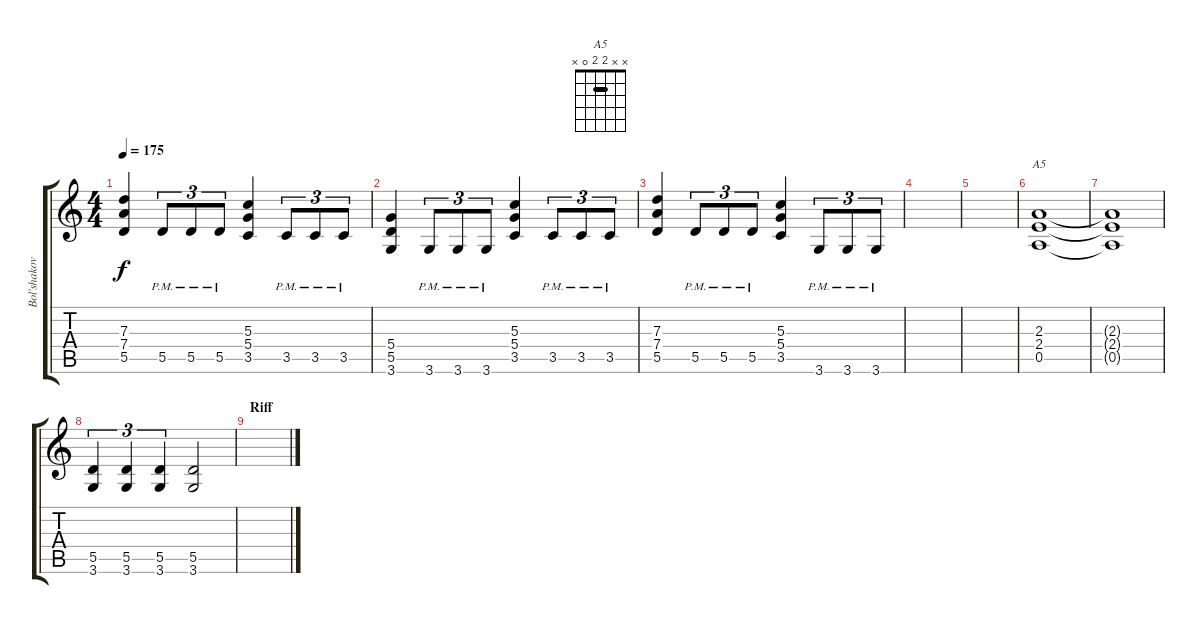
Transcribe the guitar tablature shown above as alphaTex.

\track ("Bol'shakov" "Bol'shakov") {instrument distortionguitar}
\staff {score tabs}
\tuning (E4 B3 G3 D3 A2 E2) {hide}
\chord ("A5" x x 2 2 0 x) {barre 2}
\ts (4 4)
\tempo 175
\clef g2
\ks c
(7.3 7.4 5.5).4{dy f} 5.5{pm}.8{tu (3 2)} 5.5{pm}.8{tu (3 2)} 5.5{pm}.8{tu (3 2)} (5.3 5.4 3.5).4 3.5{pm}.8{tu (3 2)} 3.5{pm}.8{tu (3 2)} 3.5{pm}.8{tu (3 2)} |
(5.4 5.5 3.6).4 3.6{pm}.8{tu (3 2)} 3.6{pm}.8{tu (3 2)} 3.6{pm}.8{tu (3 2)} (5.3 5.4 3.5).4 3.5{pm}.8{tu (3 2)} 3.5{pm}.8{tu (3 2)} 3.5{pm}.8{tu (3 2)} |
(7.3 7.4 5.5).4 5.5{pm}.8{tu (3 2)} 5.5{pm}.8{tu (3 2)} 5.5{pm}.8{tu (3 2)} (5.3 5.4 3.5).4 3.6{pm}.8{tu (3 2)} 3.6{pm}.8{tu (3 2)} 3.6{pm}.8{tu (3 2)} |
|
|
(2.3 2.4 0.5).1{ch "A5"} |
(2.3{t} 2.4{t} 0.5{t}).1 |
(5.5 3.6).4{tu (3 2)} (5.5 3.6).4{tu (3 2)} (5.5 3.6).4{tu (3 2)} (5.5 3.6).2 |
\section ("" "Riff")
